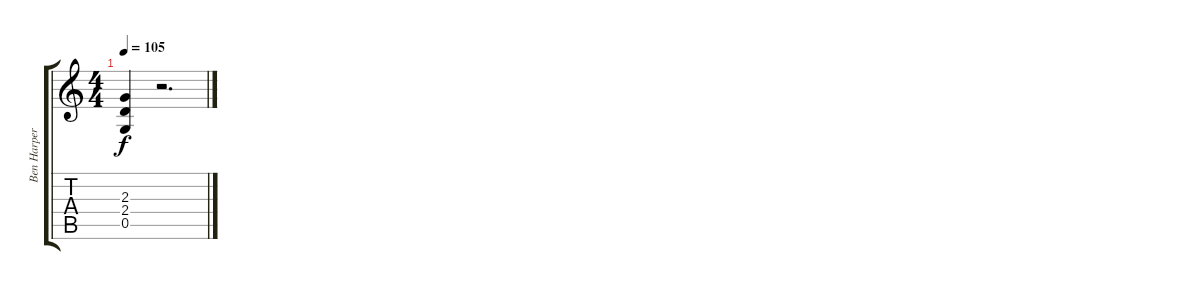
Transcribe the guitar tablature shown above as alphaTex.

\track ("Ben Harper" "Ben Harper") {instrument overdrivenguitar}
\staff {score tabs}
\tuning (D4 A3 F3 C3 G2 D2) {hide}
\ts (4 4)
\tempo 105
\clef g2
\ks c
(2.3 2.4 0.5).4{dy f} r.2{d}
